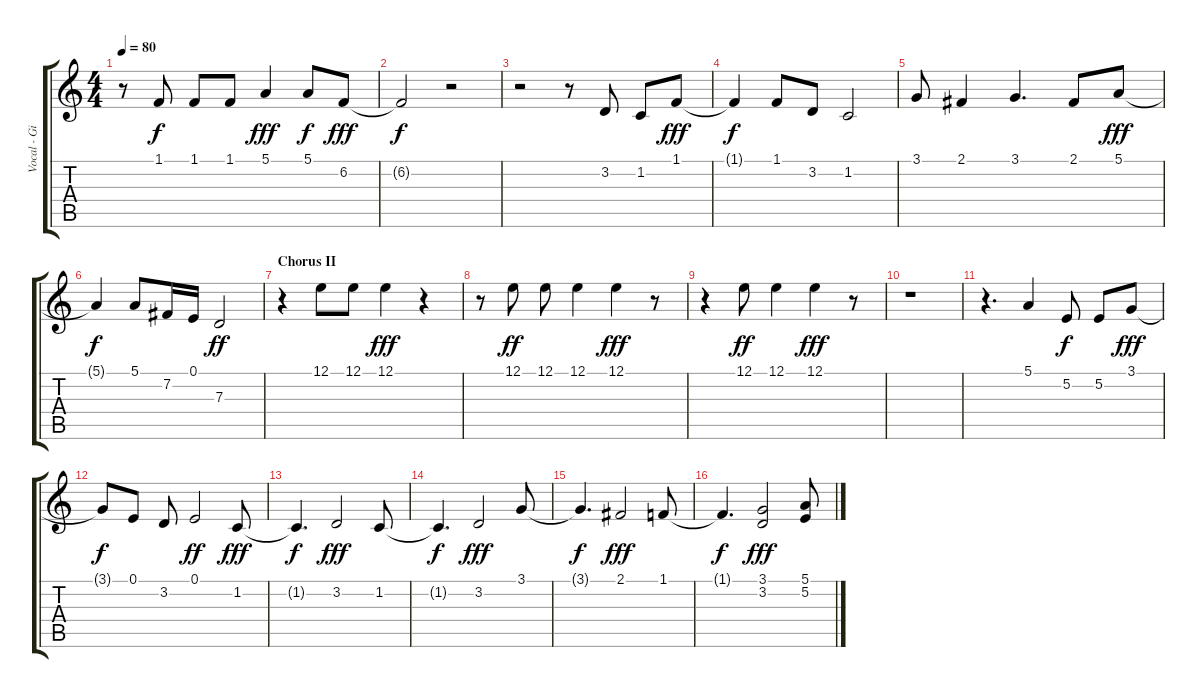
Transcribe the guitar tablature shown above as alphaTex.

\track ("Vocal - Gillan" "Vocal - Gi") {instrument voiceoohs}
\staff {score tabs}
\tuning (E4 B3 G3 D3 A2 E2) {hide}
\ts (4 4)
\tempo 80
\clef g2
\ks c
r.8{dy f} 1.1.8 1.1.8 1.1.8 5.1.4{dy fff} 5.1.8{dy f} 6.2.8{dy fff} |
6.2{t}.2{dy f} r.2 |
r.2 r.8 3.2.8 1.2.8 1.1.8{dy fff} |
1.1{t}.4{dy f} 1.1.8 3.2.8 1.2.2 |
3.1.8 2.1.4 3.1.4{d} 2.1.8 5.1.8{dy fff} |
5.1{t}.4{dy f} 5.1.8 7.2.16 0.1.16 7.3.2{dy ff} |
\section ("" "Chorus II")
r.4 12.1.8 12.1.8 12.1.4{dy fff} r.4 |
r.8 12.1.8{dy ff} 12.1.8 12.1.4 12.1.4{dy fff} r.8 |
r.4 12.1.8{dy ff} 12.1.4 12.1.4{dy fff} r.8 |
r.1 |
r.4{d} 5.1.4 5.2.8{dy f} 5.2.8 3.1.8{dy fff} |
3.1{t}.8{dy f} 0.1.8 3.2.8 0.1.2{dy ff} 1.2.8{dy fff} |
1.2{t}.4{d dy f} 3.2.2{dy fff} 1.2.8 |
1.2{t}.4{d dy f} 3.2.2{dy fff} 3.1.8 |
3.1{t}.4{d dy f} 2.1.2{dy fff} 1.1.8 |
1.1{t}.4{d dy f} (3.1 3.2).2{dy fff} (5.1 5.2).8
